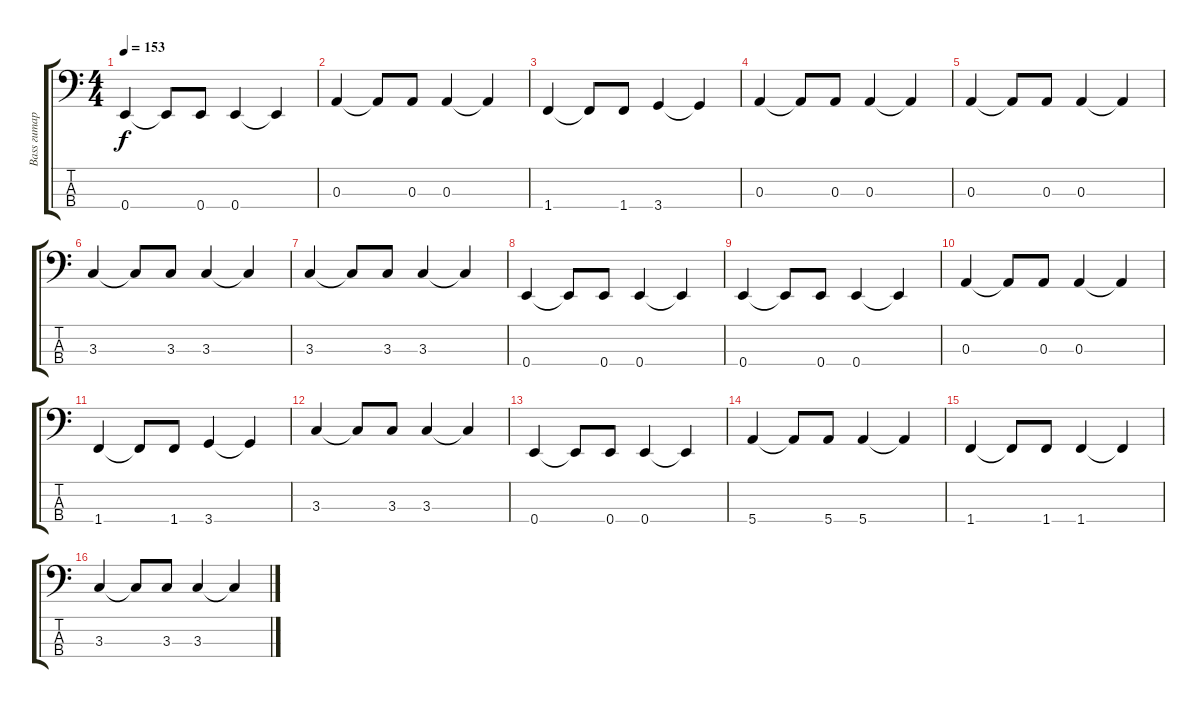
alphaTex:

\track ("Bass гитара" "Bass гитар") {instrument fretlessbass}
\staff {score tabs}
\tuning (G2 D2 A1 E1) {hide}
\ts (4 4)
\tempo 153
\clef f4
\ks c
0.4.4{dy f} 0.4{t}.8 0.4.8 0.4.4 0.4{t}.4 |
0.3.4 0.3{t}.8 0.3.8 0.3.4 0.3{t}.4 |
1.4.4 1.4{t}.8 1.4.8 3.4.4 3.4{t}.4 |
0.3.4 0.3{t}.8 0.3.8 0.3.4 0.3{t}.4 |
0.3.4 0.3{t}.8 0.3.8 0.3.4 0.3{t}.4 |
3.3.4 3.3{t}.8 3.3.8 3.3.4 3.3{t}.4 |
3.3.4 3.3{t}.8 3.3.8 3.3.4 3.3{t}.4 |
0.4.4 0.4{t}.8 0.4.8 0.4.4 0.4{t}.4 |
0.4.4 0.4{t}.8 0.4.8 0.4.4 0.4{t}.4 |
0.3.4 0.3{t}.8 0.3.8 0.3.4 0.3{t}.4 |
1.4.4 1.4{t}.8 1.4.8 3.4.4 3.4{t}.4 |
3.3.4 3.3{t}.8 3.3.8 3.3.4 3.3{t}.4 |
0.4.4 0.4{t}.8 0.4.8 0.4.4 0.4{t}.4 |
5.4.4 5.4{t}.8 5.4.8 5.4.4 5.4{t}.4 |
1.4.4 1.4{t}.8 1.4.8 1.4.4 1.4{t}.4 |
3.3.4 3.3{t}.8 3.3.8 3.3.4 3.3{t}.4
